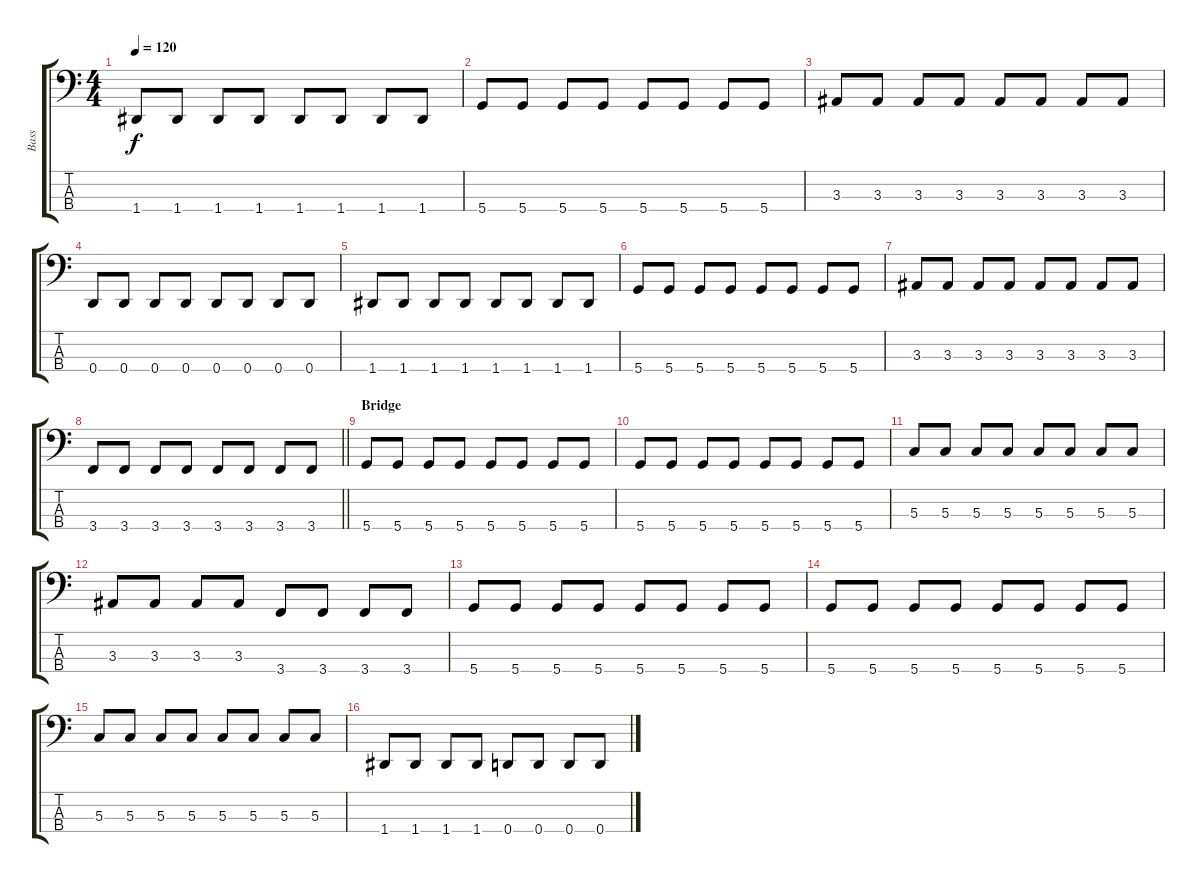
\track ("Bass" "Bass") {instrument electricbassfinger}
\staff {score tabs}
\tuning (F2 C2 G1 D1) {hide}
\ts (4 4)
\tempo 120
\clef f4
\ks c
1.4.8{dy f} 1.4.8 1.4.8 1.4.8 1.4.8 1.4.8 1.4.8 1.4.8 |
5.4.8 5.4.8 5.4.8 5.4.8 5.4.8 5.4.8 5.4.8 5.4.8 |
3.3.8 3.3.8 3.3.8 3.3.8 3.3.8 3.3.8 3.3.8 3.3.8 |
0.4.8 0.4.8 0.4.8 0.4.8 0.4.8 0.4.8 0.4.8 0.4.8 |
1.4.8 1.4.8 1.4.8 1.4.8 1.4.8 1.4.8 1.4.8 1.4.8 |
5.4.8 5.4.8 5.4.8 5.4.8 5.4.8 5.4.8 5.4.8 5.4.8 |
3.3.8 3.3.8 3.3.8 3.3.8 3.3.8 3.3.8 3.3.8 3.3.8 |
\barLineRight lightlight
3.4.8 3.4.8 3.4.8 3.4.8 3.4.8 3.4.8 3.4.8 3.4.8 |
\section ("" "Bridge")
5.4.8 5.4.8 5.4.8 5.4.8 5.4.8 5.4.8 5.4.8 5.4.8 |
5.4.8 5.4.8 5.4.8 5.4.8 5.4.8 5.4.8 5.4.8 5.4.8 |
5.3.8 5.3.8 5.3.8 5.3.8 5.3.8 5.3.8 5.3.8 5.3.8 |
3.3.8 3.3.8 3.3.8 3.3.8 3.4.8 3.4.8 3.4.8 3.4.8 |
5.4.8 5.4.8 5.4.8 5.4.8 5.4.8 5.4.8 5.4.8 5.4.8 |
5.4.8 5.4.8 5.4.8 5.4.8 5.4.8 5.4.8 5.4.8 5.4.8 |
5.3.8 5.3.8 5.3.8 5.3.8 5.3.8 5.3.8 5.3.8 5.3.8 |
1.4.8 1.4.8 1.4.8 1.4.8 0.4.8 0.4.8 0.4.8 0.4.8
